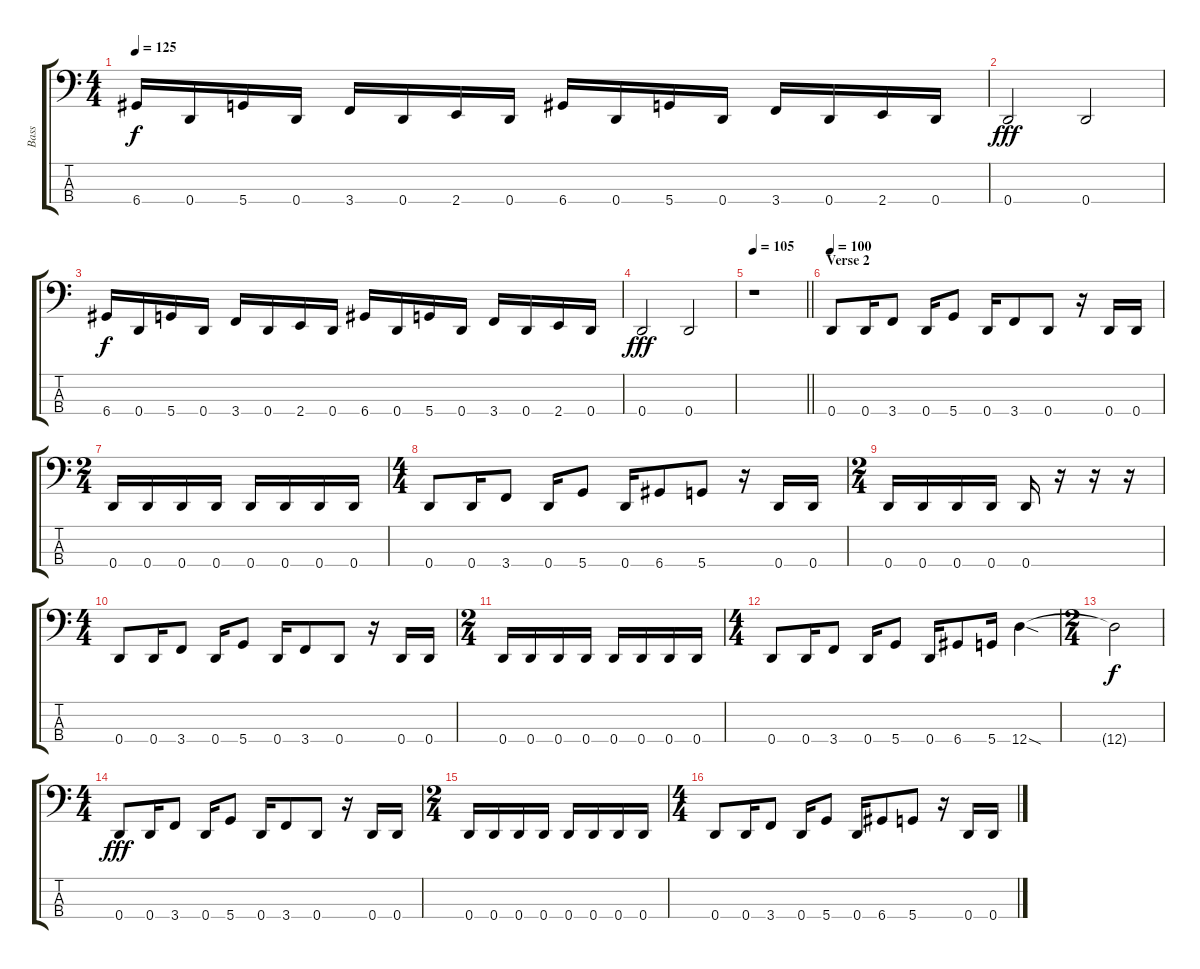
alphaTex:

\track ("Bass" "Bass") {instrument electricbasspick}
\staff {score tabs}
\tuning (G2 D2 A1 D1) {hide}
\ts (4 4)
\tempo 125
\clef f4
\ks c
6.4.16{dy f} 0.4.16 5.4.16 0.4.16 3.4.16 0.4.16 2.4.16 0.4.16 6.4.16 0.4.16 5.4.16 0.4.16 3.4.16 0.4.16 2.4.16 0.4.16 |
0.4.2{dy fff} 0.4.2 |
6.4.16{dy f} 0.4.16 5.4.16 0.4.16 3.4.16 0.4.16 2.4.16 0.4.16 6.4.16 0.4.16 5.4.16 0.4.16 3.4.16 0.4.16 2.4.16 0.4.16 |
0.4.2{dy fff} 0.4.2 |
\tempo 105
\barLineRight lightlight
r.1 |
\section ("" "Verse 2")
\tempo 100
0.4.8 0.4.16 3.4.8 0.4.16 5.4.8 0.4.16 3.4.8 0.4.8 r.16 0.4.16 0.4.16 |
\ts (2 4)
0.4.16 0.4.16 0.4.16 0.4.16 0.4.16 0.4.16 0.4.16 0.4.16 |
\ts (4 4)
0.4.8 0.4.16 3.4.8 0.4.16 5.4.8 0.4.16 6.4.8 5.4.8 r.16 0.4.16 0.4.16 |
\ts (2 4)
0.4.16 0.4.16 0.4.16 0.4.16 0.4.16 r.16 r.16 r.16 |
\ts (4 4)
0.4.8 0.4.16 3.4.8 0.4.16 5.4.8 0.4.16 3.4.8 0.4.8 r.16 0.4.16 0.4.16 |
\ts (2 4)
0.4.16 0.4.16 0.4.16 0.4.16 0.4.16 0.4.16 0.4.16 0.4.16 |
\ts (4 4)
0.4.8 0.4.16 3.4.8 0.4.16 5.4.8 0.4.16 6.4.8 5.4.16 12.4{sod}.4 |
\ts (2 4)
12.4{t}.2{dy f} |
\ts (4 4)
0.4.8{dy fff} 0.4.16 3.4.8 0.4.16 5.4.8 0.4.16 3.4.8 0.4.8 r.16 0.4.16 0.4.16 |
\ts (2 4)
0.4.16 0.4.16 0.4.16 0.4.16 0.4.16 0.4.16 0.4.16 0.4.16 |
\ts (4 4)
0.4.8 0.4.16 3.4.8 0.4.16 5.4.8 0.4.16 6.4.8 5.4.8 r.16 0.4.16 0.4.16
